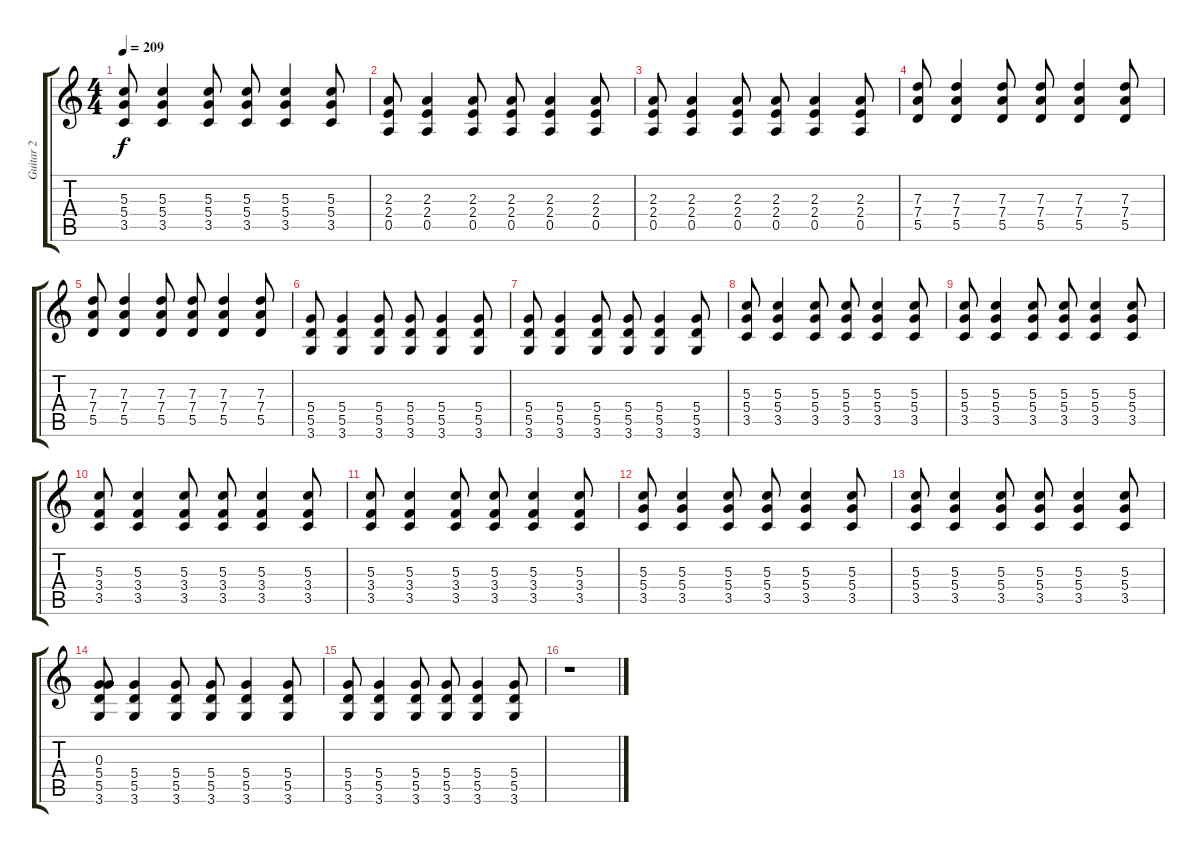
\track ("Guitar 2" "Guitar 2") {instrument distortionguitar}
\staff {score tabs}
\tuning (E4 B3 G3 D3 A2 E2) {hide}
\ts (4 4)
\tempo 209
\clef g2
\ks c
(5.3 5.4 3.5).8{dy f} (5.3 5.4 3.5).4 (5.3 5.4 3.5).8 (5.3 5.4 3.5).8 (5.3 5.4 3.5).4 (5.3 5.4 3.5).8 |
(2.3 2.4 0.5).8 (2.3 2.4 0.5).4 (2.3 2.4 0.5).8 (2.3 2.4 0.5).8 (2.3 2.4 0.5).4 (2.3 2.4 0.5).8 |
(2.3 2.4 0.5).8 (2.3 2.4 0.5).4 (2.3 2.4 0.5).8 (2.3 2.4 0.5).8 (2.3 2.4 0.5).4 (2.3 2.4 0.5).8 |
(7.3 7.4 5.5).8 (7.3 7.4 5.5).4 (7.3 7.4 5.5).8 (7.3 7.4 5.5).8 (7.3 7.4 5.5).4 (7.3 7.4 5.5).8 |
(7.3 7.4 5.5).8 (7.3 7.4 5.5).4 (7.3 7.4 5.5).8 (7.3 7.4 5.5).8 (7.3 7.4 5.5).4 (7.3 7.4 5.5).8 |
(5.4 5.5 3.6).8 (5.4 5.5 3.6).4 (5.4 5.5 3.6).8 (5.4 5.5 3.6).8 (5.4 5.5 3.6).4 (5.4 5.5 3.6).8 |
(5.4 5.5 3.6).8 (5.4 5.5 3.6).4 (5.4 5.5 3.6).8 (5.4 5.5 3.6).8 (5.4 5.5 3.6).4 (5.4 5.5 3.6).8 |
(5.3 5.4 3.5).8 (5.3 5.4 3.5).4 (5.3 5.4 3.5).8 (5.3 5.4 3.5).8 (5.3 5.4 3.5).4 (5.3 5.4 3.5).8 |
(5.3 5.4 3.5).8 (5.3 5.4 3.5).4 (5.3 5.4 3.5).8 (5.3 5.4 3.5).8 (5.3 5.4 3.5).4 (5.3 5.4 3.5).8 |
(5.3 3.4 3.5).8 (5.3 3.4 3.5).4 (5.3 3.4 3.5).8 (5.3 3.4 3.5).8 (5.3 3.4 3.5).4 (5.3 3.4 3.5).8 |
(5.3 3.4 3.5).8 (5.3 3.4 3.5).4 (5.3 3.4 3.5).8 (5.3 3.4 3.5).8 (5.3 3.4 3.5).4 (5.3 3.4 3.5).8 |
(5.3 5.4 3.5).8 (5.3 5.4 3.5).4 (5.3 5.4 3.5).8 (5.3 5.4 3.5).8 (5.3 5.4 3.5).4 (5.3 5.4 3.5).8 |
(5.3 5.4 3.5).8 (5.3 5.4 3.5).4 (5.3 5.4 3.5).8 (5.3 5.4 3.5).8 (5.3 5.4 3.5).4 (5.3 5.4 3.5).8 |
(0.3 5.4 5.5 3.6).8 (5.4 5.5 3.6).4 (5.4 5.5 3.6).8 (5.4 5.5 3.6).8 (5.4 5.5 3.6).4 (5.4 5.5 3.6).8 |
(5.4 5.5 3.6).8 (5.4 5.5 3.6).4 (5.4 5.5 3.6).8 (5.4 5.5 3.6).8 (5.4 5.5 3.6).4 (5.4 5.5 3.6).8 |
r.1
